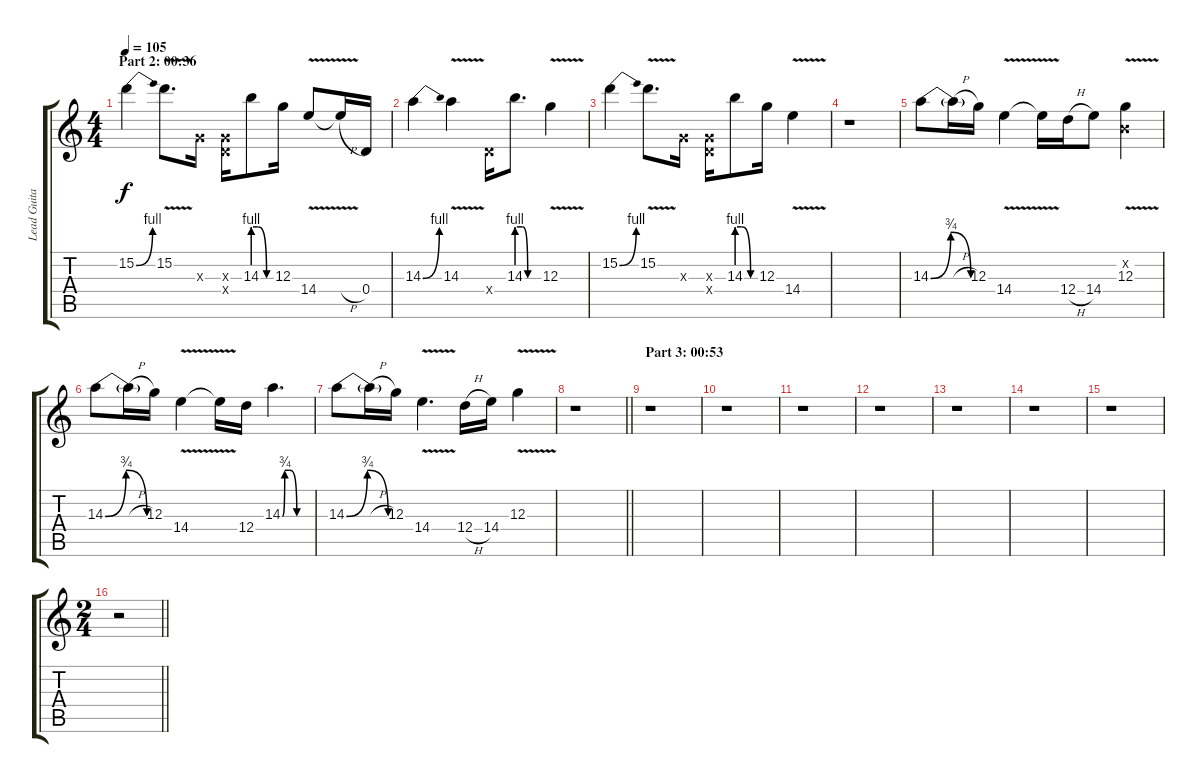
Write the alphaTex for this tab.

\track ("Lead Guitar (Distortion)" "Lead Guita") {instrument overdrivenguitar}
\staff {score tabs}
\tuning (E4 B3 G3 D3 A2 E2) {hide}
\ts (4 4)
\section ("" "Part 2: 00:36")
\tempo 105
\clef g2
\ks c
15.2{be (bend 0 0 60 4)}.4{dy f} 15.2{v}.8{d} 0.3{x}.16 (0.3{x} 0.4{x}).16 14.3{be (custom 0 4 15 4 45 0 60 0)}.8 12.3.16 14.4{v}.8 14.4{h t}.16 0.4.16 |
14.3{be (bend 0 0 60 4)}.4 14.3{v}.4 0.4{x}.16 14.3{be (custom 0 4 15 4 30 0 60 0)}.8{d} 12.3{v}.4 |
15.2{be (bend 0 0 60 4)}.4 15.2{v}.8{d} 0.3{x}.16 (0.3{x} 0.4{x}).16 14.3{be (custom 0 4 15 4 45 0 60 0)}.8 12.3.16 14.4{v}.4 |
r.1 |
14.3{be (bendrelease 0 0 20 3 45 3 60 0)}.8 14.3{h t}.16 12.3.16 14.4{v}.4 14.4{t}.16 12.4{h}.16 14.4.8 (0.2{x} 12.3{v}).4 |
14.3{be (bendrelease 0 0 20 3 45 3 60 0)}.8 14.3{h t}.16 12.3.16 14.4{v}.4 14.4{t}.16 12.4.16 14.3{be (custom 0 0 5 3 15 3 30 0 60 0)}.4{d} |
14.3{be (bendrelease 0 0 20 3 45 3 60 0)}.8 14.3{h t}.16 12.3.16 14.4{v}.4{d} 12.4{h}.16 14.4.16 12.3{v}.4 |
\barLineRight lightlight
r.1 |
\section ("" "Part 3: 00:53")
r.1 |
r.1 |
r.1 |
r.1 |
r.1 |
r.1 |
r.1 |
\ts (2 4)
\barLineRight lightlight
r.2
